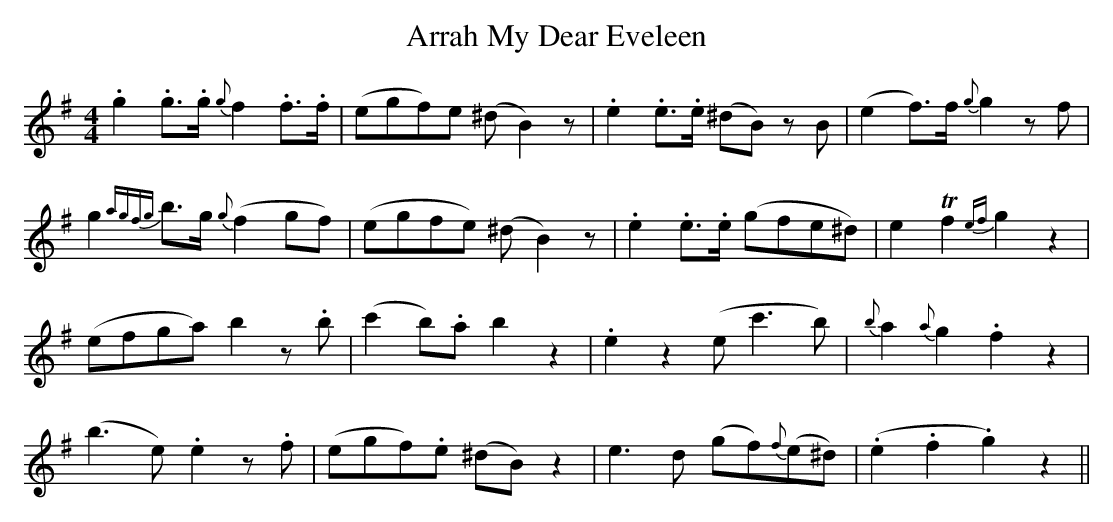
X:1
T: Arrah My Dear Eveleen
M: 4/4
L: 1/8
K: Emin
.g2 .g>.g {g}f2 .f>.f|(egf)e (^dB2)z|.e2 .e>.e (^dB) zB|(e2 f>)f {g}g2 zf|
g2 {agfg}b>g {g}(f2 gf)|(egfe) (^d B2)z|.e2 .e>.e (gfe^d)|e2Tf2 {ef}g2 z2|
(efga) b2 z.b|(c'2 b).a b2 z2|.e2 z2 (ec'3b)|{b}a2 {a}g2 .f2 z2|
(b3e) .e2 z.f|(egf).e (^dB) z2|e3 d (gf){f}(e^d)|(.e2.f2.g2) z2||
